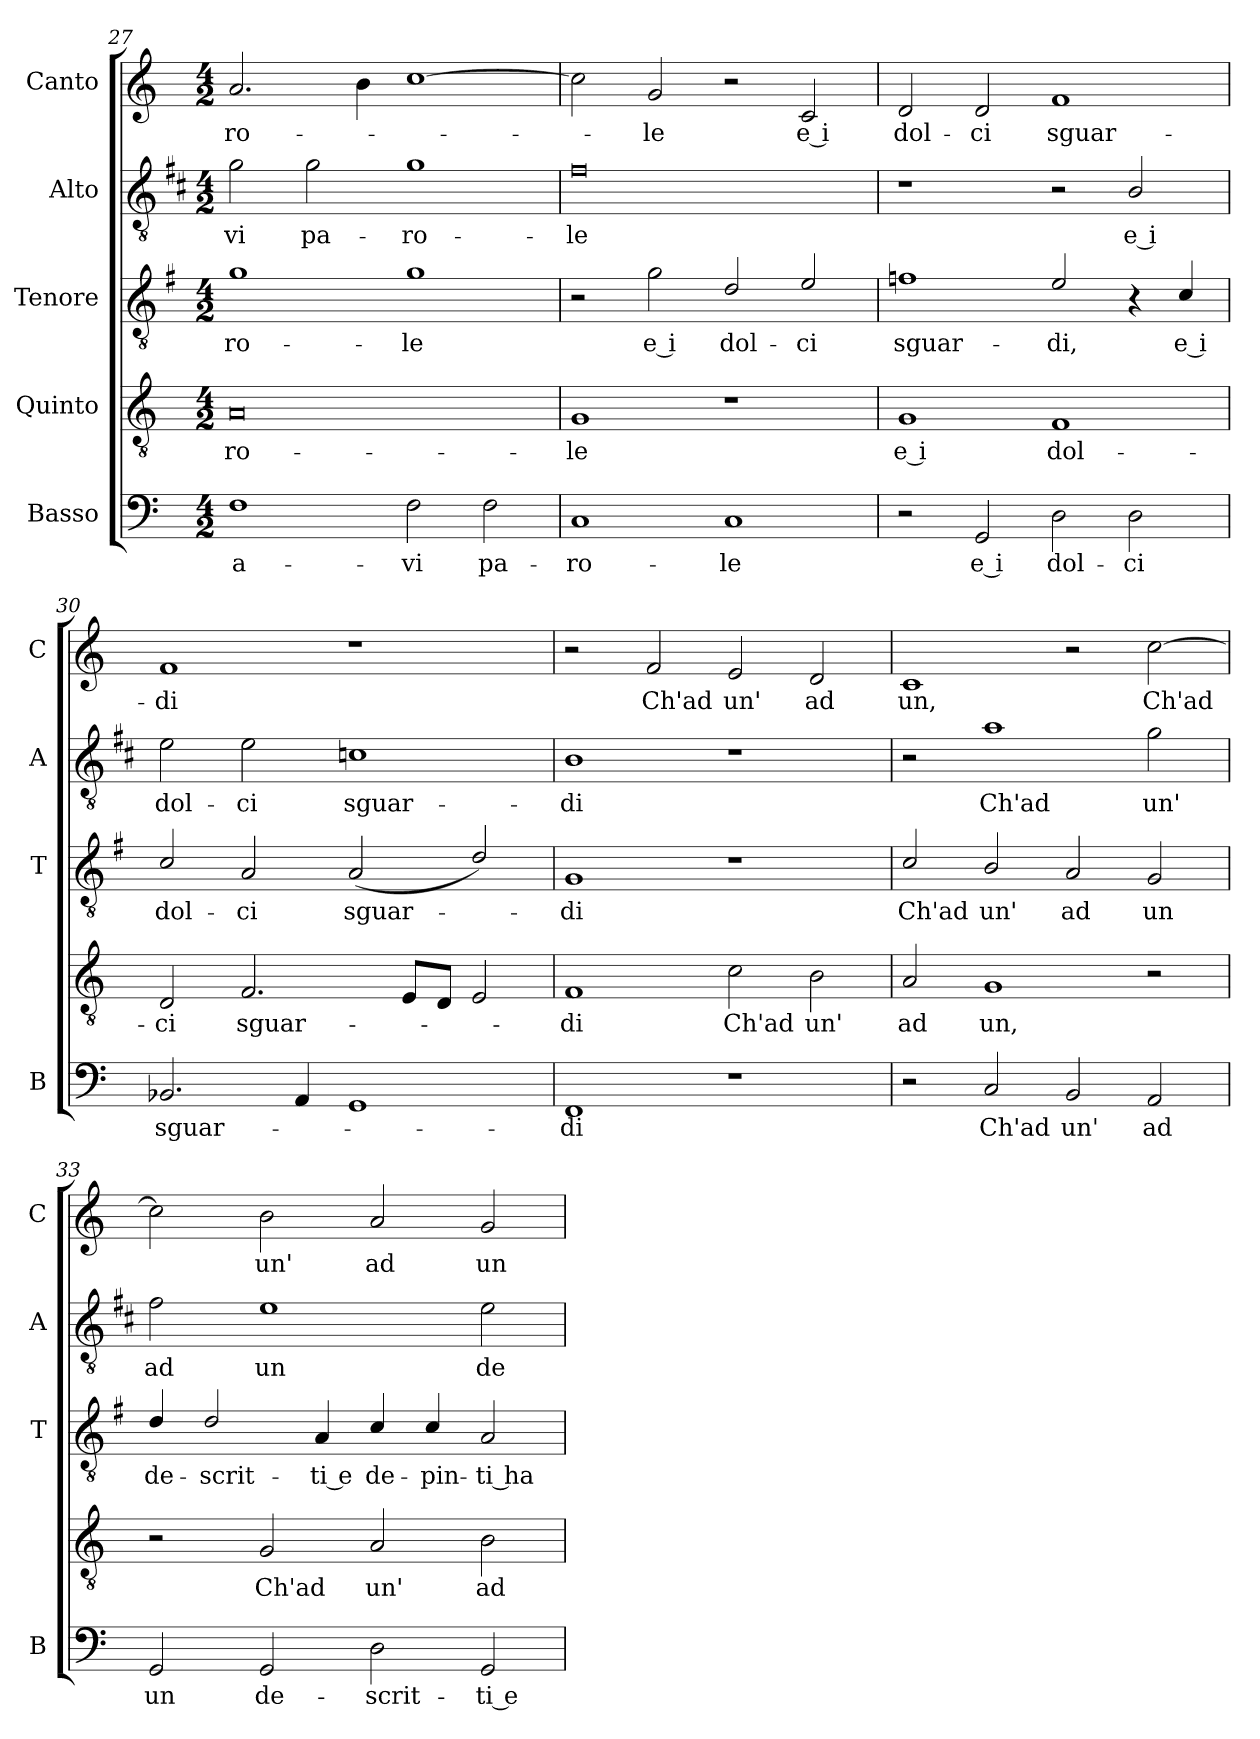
**kern	**text	**kern	**text	**kern	**text	**kern	**text	**kern	**text
*part5	*part5	*part4	*part4	*part3	*part3	*part2	*part2	*part1	*part1
*staff5	*staff5	*staff4	*staff4	*staff3	*staff3	*staff2	*staff2	*staff1	*staff1
*I"Basso	*	*I"Quinto	*	*I"Tenore	*	*I"Alto	*	*I"Canto	*
*I'B	*	*	*	*I'T	*	*I'A	*	*I'C	*
*clefF4	*	*clefGv2	*	*clefGv2	*	*clefGv2	*	*clefG2	*
*	*	*	*	*ITrd4c7	*	*ITrd1c2	*	*	*
*k[]	*	*k[]	*	*k[]	*	*k[]	*	*k[]	*
*C:	*	*C:	*	*C:	*	*C:	*	*C:	*
*M4/2	*	*M4/2	*	*M4/2	*	*M4/2	*	*M4/2	*
=27	=27	=27	=27	=27	=27	=27	=27	=27	=27
!	!LO:LY:b	!	!LO:LY:b	!	!LO:LY:b	!	!LO:LY:b	!	!LO:LY:b
1F	-a-	0A	-ro-	1c	-ro-	2f\	-vi	2.a/	-ro-
!	!	!	!	!	!	!	!LO:LY:b	!	!
.	.	.	.	.	.	2f\	pa-	.	.
.	.	.	.	.	.	.	.	4b\	.
!	!LO:LY:b	!	!	!	!LO:LY:b	!	!LO:LY:b	!	!
2F\	-vi	.	.	1c	-le	1f	-ro-	[1cc	.
!	!LO:LY:b	!	!	!	!	!	!	!	!
2F\	pa-	.	.	.	.	.	.	.	.
=28	=28	=28	=28	=28	=28	=28	=28	=28	=28
!	!LO:LY:b	!	!LO:LY:b	!	!	!	!LO:LY:b	!	!
1C	-ro-	1G	-le	2r	.	0e	-le	2cc\]	.
!	!	!	!	!	!LO:LY:b	!	!	!	!LO:LY:b
.	.	.	.	2c\	e i	.	.	2g/	-le
!	!LO:LY:b	!	!	!	!LO:LY:b	!	!	!	!
1C	-le	1r	.	2G/	dol-	.	.	2r	.
!	!	!	!	!	!LO:LY:b	!	!	!	!LO:LY:b
.	.	.	.	2A/	-ci	.	.	2c/	e i
!!LO:LB:g=z
=29	=29	=29	=29	=29	=29	=29	=29	=29	=29
!	!	!	!LO:LY:b	!	!LO:LY:b	!	!	!	!LO:LY:b
2r	.	1G	e i	1B-X	sguar-	1r	.	2d/	dol-
!	!LO:LY:b	!	!	!	!	!	!	!	!LO:LY:b
2GG/	e i	.	.	.	.	.	.	2d/	-ci
!	!LO:LY:b	!	!LO:LY:b	!	!LO:LY:b	!	!	!	!LO:LY:b
2D\	dol-	1F	dol-	2A/	-di,	2r	.	1f	sguar-
!	!LO:LY:b	!	!	!	!	!	!LO:LY:b	!	!
2D\	-ci	.	.	4r	.	2A/	e i	.	.
!	!	!	!	!	!LO:LY:b	!	!	!	!
.	.	.	.	4F/	e i	.	.	.	.
=30	=30	=30	=30	=30	=30	=30	=30	=30	=30
!	!LO:LY:b	!	!LO:LY:b	!	!LO:LY:b	!	!LO:LY:b	!	!LO:LY:b
2.BB-X/	sguar-	2D/	-ci	2F/	dol-	2d\	dol-	1f	-di
!	!	!	!LO:LY:b	!	!LO:LY:b	!	!LO:LY:b	!	!
.	.	2.F/	sguar-	2D/	-ci	2d\	-ci	.	.
4AA/	.	.	.	.	.	.	.	.	.
!	!	!	!	!	!LO:LY:b	!	!LO:LY:b	!	!
1GG	.	.	.	(<2D/	sguar-	1B-X	sguar-	1r	.
.	.	8E/L	.	.	.	.	.	.	.
.	.	8D/J	.	.	.	.	.	.	.
.	.	2E/	.	2G/)	.	.	.	.	.
=31	=31	=31	=31	=31	=31	=31	=31	=31	=31
!	!LO:LY:b	!	!LO:LY:b	!	!LO:LY:b	!	!LO:LY:b	!	!
1FF	-di	1F	-di	1C	-di	1A	-di	2r	.
!	!	!	!	!	!	!	!	!	!LO:LY:b
.	.	.	.	.	.	.	.	2f/	Ch'ad
!	!	!	!LO:LY:b	!	!	!	!	!	!LO:LY:b
1r	.	2c\	Ch'ad	1r	.	1r	.	2e/	un'
!	!	!	!LO:LY:b	!	!	!	!	!	!LO:LY:b
.	.	2B\	un'	.	.	.	.	2d/	ad
=32	=32	=32	=32	=32	=32	=32	=32	=32	=32
!	!	!	!LO:LY:b	!	!LO:LY:b	!	!	!	!LO:LY:b
2r	.	2A/	ad	2F/	Ch'ad	2r	.	1c	un,
!	!LO:LY:b	!	!LO:LY:b	!	!LO:LY:b	!	!LO:LY:b	!	!
2C/	Ch'ad	1G	un,	2E/	un'	1g	Ch'ad	.	.
!	!LO:LY:b	!	!	!	!LO:LY:b	!	!	!	!
2BB/	un'	.	.	2D/	ad	.	.	2r	.
!	!LO:LY:b	!	!	!	!LO:LY:b	!	!LO:LY:b	!	!LO:LY:b
2AA/	ad	2r	.	2C/	un	2f\	un'	[2cc\	Ch'ad
!!LO:PB:g=z
=33	=33	=33	=33	=33	=33	=33	=33	=33	=33
!	!LO:LY:b	!	!	!	!LO:LY:b	!	!LO:LY:b	!	!
2GG/	un	2r	.	4G/	de-	2e\	ad	2cc\]	.
!	!	!	!	!	!LO:LY:b	!	!	!	!
.	.	.	.	2G/	-scrit-	.	.	.	.
!	!LO:LY:b	!	!LO:LY:b	!	!	!	!LO:LY:b	!	!LO:LY:b
2GG/	de-	2G/	Ch'ad	.	.	1d	un	2b\	un'
!	!	!	!	!	!LO:LY:b	!	!	!	!
.	.	.	.	4D/	-ti e	.	.	.	.
!	!LO:LY:b	!	!LO:LY:b	!	!LO:LY:b	!	!	!	!LO:LY:b
2D\	-scrit-	2A/	un'	4F/	de-	.	.	2a/	ad
!	!	!	!	!	!LO:LY:b	!	!	!	!
.	.	.	.	4F/	-pin-	.	.	.	.
!	!LO:LY:b	!	!LO:LY:b	!	!LO:LY:b	!	!LO:LY:b	!	!LO:LY:b
2GG/	-ti e	2B\	ad	2D/	-ti ha-	2d\	de-	2g/	un
=	=	=	=	=	=	=	=	=	=
*-	*-	*-	*-	*-	*-	*-	*-	*-	*-
